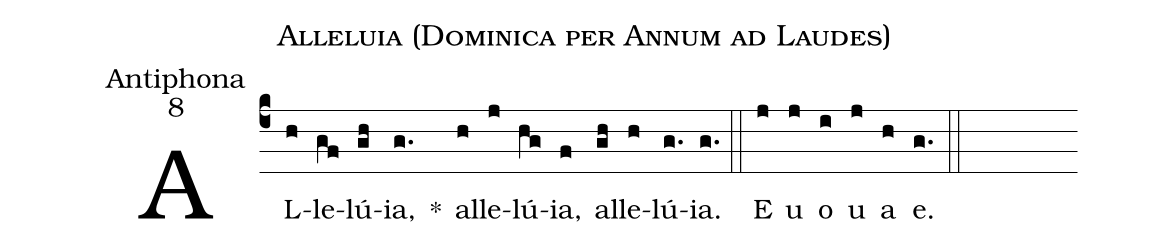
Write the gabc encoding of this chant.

name:Alleluia (Dominica per Annum ad Laudes);
office-part:Antiphona;
mode:8;
%%
(c4)
AL(h)le(gf)lú(gh)ia,(g.) *()
al(h)le(j)lú(hg)ia,(f) al(gh)le(h)lú(g.)ia.(g.) (::)
E(j) u(j) o(i) u(j) a(h) e.(g.) (::)
